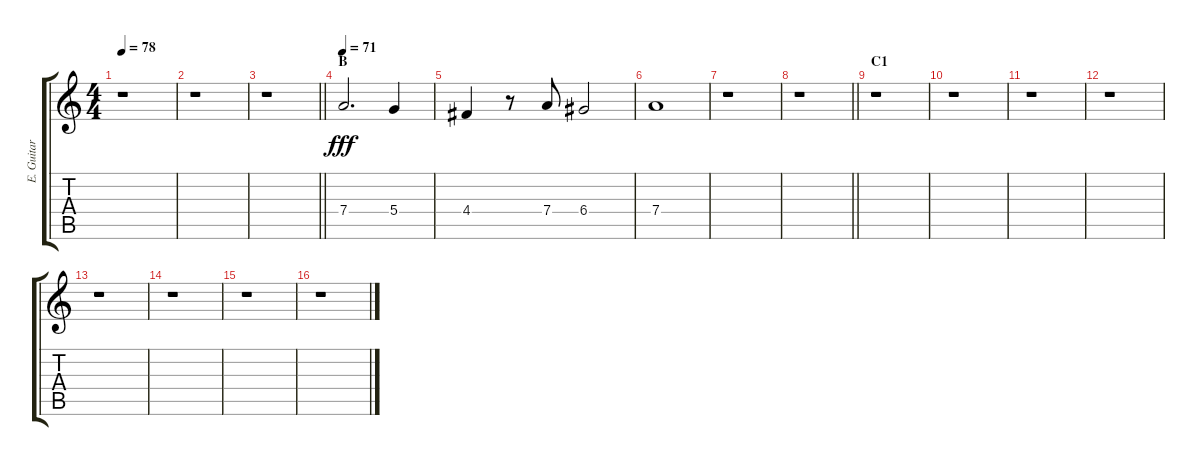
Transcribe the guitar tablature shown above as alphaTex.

\track ("E. Guitar 1 (Center)" "E. Guitar ") {instrument distortionguitar}
\staff {score tabs}
\tuning (E4 B3 G3 D3 A2 E2) {hide}
\ts (4 4)
\tempo 78
\clef g2
\ks c
r.1{dy fff} |
r.1 |
\barLineRight lightlight
r.1 |
\section ("" "B")
\tempo 71
7.4.2{d} 5.4.4 |
4.4.4 r.8 7.4.8 6.4.2 |
7.4.1 |
r.1 |
\barLineRight lightlight
r.1 |
\section ("" "C1")
r.1 |
r.1 |
r.1 |
r.1 |
r.1 |
r.1 |
r.1 |
r.1
